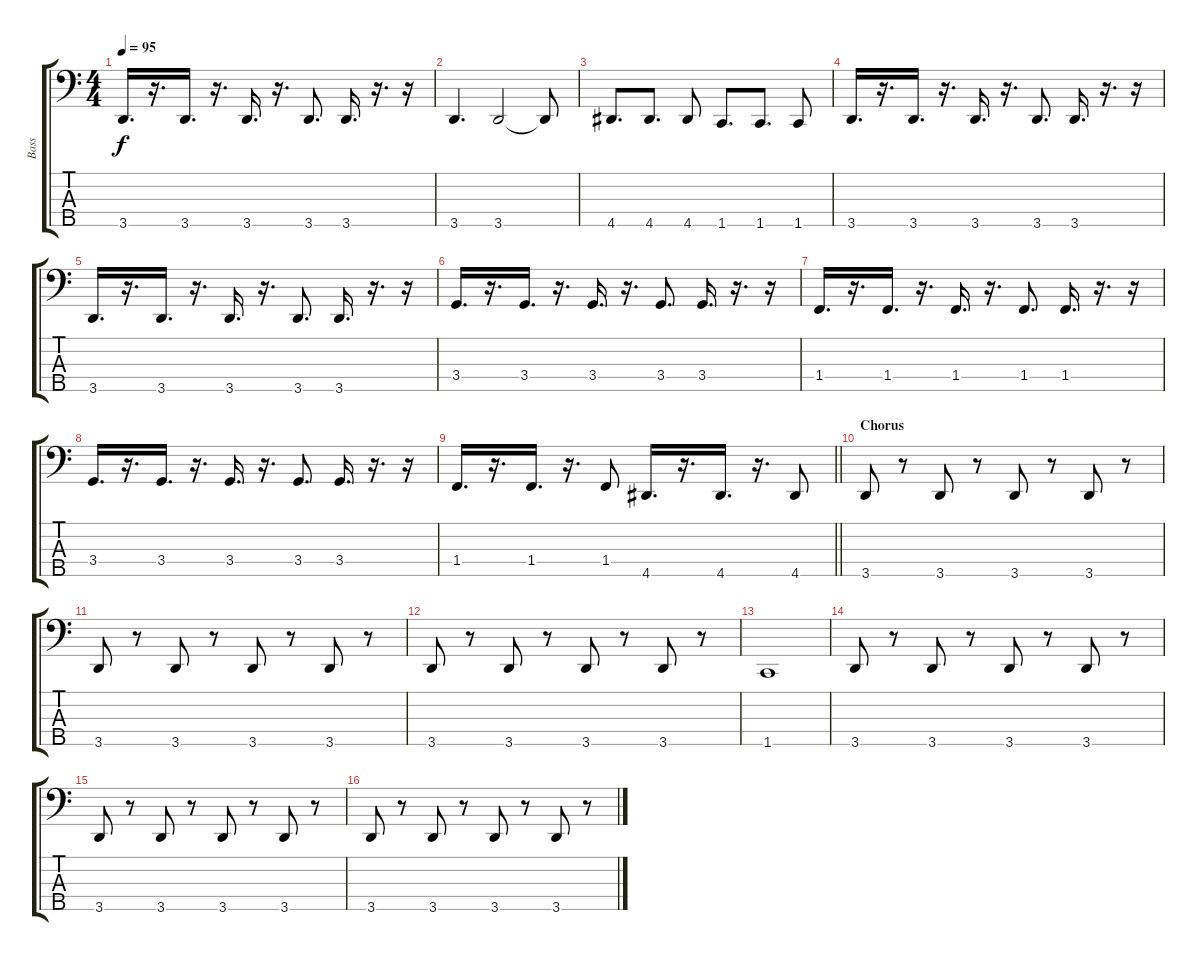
\track ("Bass" "Bass") {instrument electricbassfinger}
\staff {score tabs}
\tuning (G2 D2 A1 E1 B0) {hide}
\ts (4 4)
\tempo 95
\clef f4
\ks c
3.5.16{d dy f} r.16{d} 3.5.16{d} r.16{d} 3.5.16{d} r.16{d} 3.5.8{d} 3.5.16{d} r.16{d} r.16 |
3.5.4{d} 3.5.2 3.5{t}.8 |
4.5.8{d} 4.5.8{d} 4.5.8 1.5.8{d} 1.5.8{d} 1.5.8 |
3.5.16{d} r.16{d} 3.5.16{d} r.16{d} 3.5.16{d} r.16{d} 3.5.8{d} 3.5.16{d} r.16{d} r.16 |
3.5.16{d} r.16{d} 3.5.16{d} r.16{d} 3.5.16{d} r.16{d} 3.5.8{d} 3.5.16{d} r.16{d} r.16 |
3.4.16{d} r.16{d} 3.4.16{d} r.16{d} 3.4.16{d} r.16{d} 3.4.8{d} 3.4.16{d} r.16{d} r.16 |
1.4.16{d} r.16{d} 1.4.16{d} r.16{d} 1.4.16{d} r.16{d} 1.4.8{d} 1.4.16{d} r.16{d} r.16 |
3.4.16{d} r.16{d} 3.4.16{d} r.16{d} 3.4.16{d} r.16{d} 3.4.8{d} 3.4.16{d} r.16{d} r.16 |
\barLineRight lightlight
1.4.16{d} r.16{d} 1.4.16{d} r.16{d} 1.4.8 4.5.16{d} r.16{d} 4.5.16{d} r.16{d} 4.5.8 |
\section ("" "Chorus")
3.5.8 r.8 3.5.8 r.8 3.5.8 r.8 3.5.8 r.8 |
3.5.8 r.8 3.5.8 r.8 3.5.8 r.8 3.5.8 r.8 |
3.5.8 r.8 3.5.8 r.8 3.5.8 r.8 3.5.8 r.8 |
1.5.1 |
3.5.8 r.8 3.5.8 r.8 3.5.8 r.8 3.5.8 r.8 |
3.5.8 r.8 3.5.8 r.8 3.5.8 r.8 3.5.8 r.8 |
3.5.8 r.8 3.5.8 r.8 3.5.8 r.8 3.5.8 r.8
